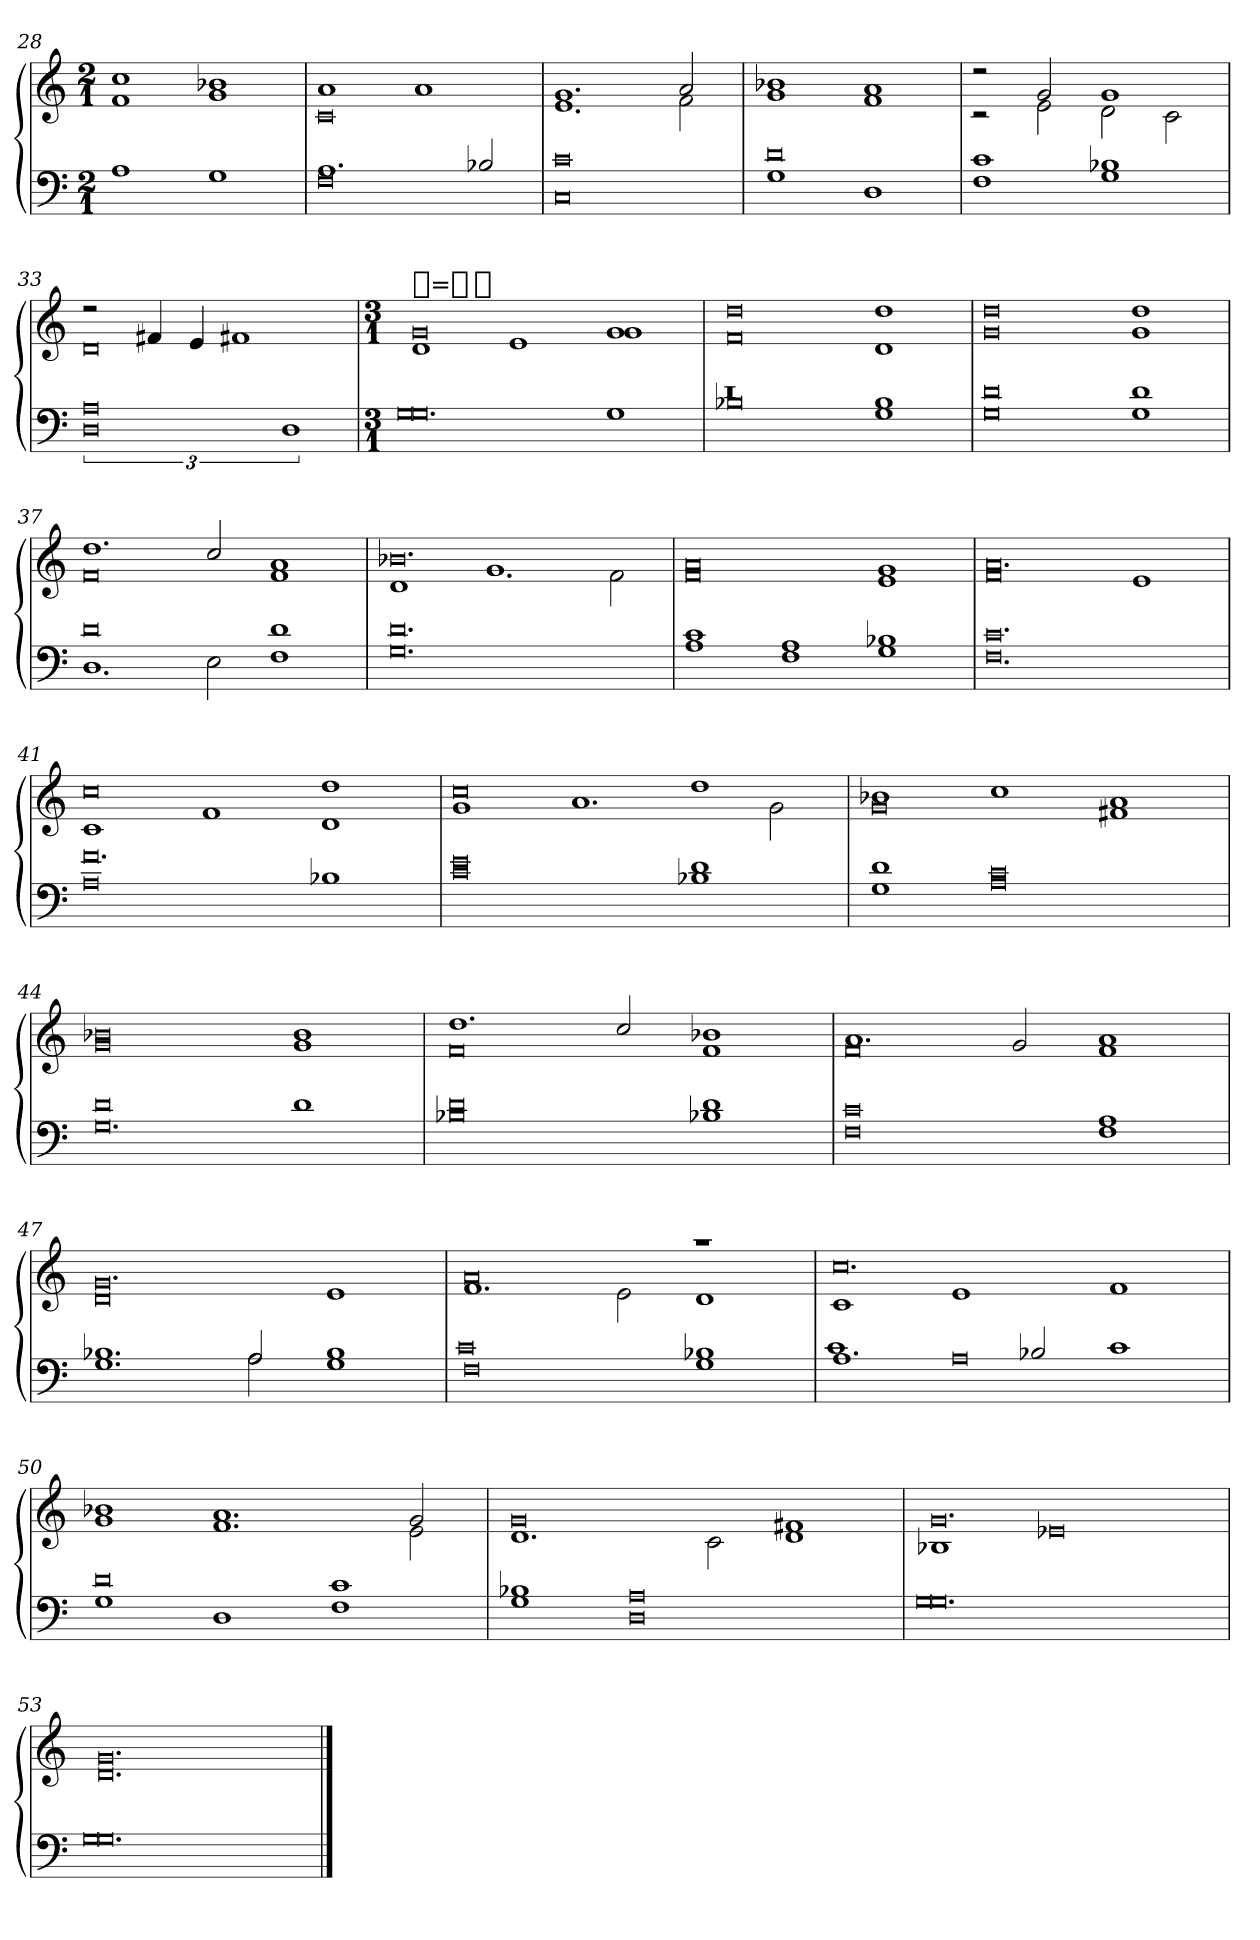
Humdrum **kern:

**kern	**kern
*part1	*part1
*staff2	*staff1
*clefF4	*clefG2
*k[]	*k[]
*M2/1	*M2/1
=28	=28
*	*^
1A	1cc	1f
1G	1b-X	1g
=29	=29	=29
*^	*	*
1.A	0F	1a	0c
.	.	1a	.
2B-X	.	.	.
=30	=30	=30	=30
0c	0C	1.g	1.e
.	.	2a	2f
=31	=31	=31	=31
0d	1G	1b-X	1g
.	1D	1a	1f
=32	=32	=32	=32
1c	1F	2r	2r
.	.	2g	2e
1B-X	1G	1g	2d
.	.	.	2c
=33	=33	=33	=33
0A	3%4D	2r	0d
.	.	4f#X	.
.	.	4e	.
.	.	1f#X	.
.	3%2D	.	.
=34	=34	=34	=34
*M3/1	*	*M3/1	*
!	!	!LO:TX:a:t=[whole]=[whole-dot]	!
0.G	0G	0g	1d
.	.	.	1e
.	1G	1g	1g
=35	=35	=35	=35
0rc	0B-X	0dd	0f
1G	1B-	1dd	1d
=36	=36	=36	=36
0d	0G	0dd	0g
1d	1G	1dd	1g
=37	=37	=37	=37
0d	1.D	1.dd	0f
.	2E	2cc	.
1d	1F	1a	1f
=38	=38	=38	=38
0.d	0.G	0.b-X	1d
.	.	.	1.g
.	.	.	2f
=39	=39	=39	=39
1c	1A	0a	0f
1A	1F	.	.
1B-X	1G	1g	1e
=40	=40	=40	=40
0.c	0.F	0.a	0f
.	.	.	1e
=41	=41	=41	=41
0.f	0A	0cc	1c
.	.	.	1f
.	1B-X	1dd	1d
=42	=42	=42	=42
0e	0c	0cc	1g
.	.	.	1.a
1d	1B-X	1dd	.
.	.	.	2g
=43	=43	=43	=43
1d	1G	1b-X	0g
0c	0A	1cc	.
.	.	1a	1f#X
=44	=44	=44	=44
0d	0.G	0b-X	0g
1d	.	1b-	1g
=45	=45	=45	=45
0d	0B-X	1.dd	0f
.	.	2cc	.
1d	1B-X	1b-X	1f
=46	=46	=46	=46
0c	0F	1.a	0f
.	.	2g	.
1A	1F	1a	1f
=47	=47	=47	=47
1.B-X	1.G	0.g	0d
2A	2A	.	.
1G	1B-	.	1e
=48	=48	=48	=48
0F	0c	0a	1.f
.	.	.	2e
1G	1B-X	1raa	1d
=49	=49	=49	=49
1.A	1c	0.cc	1c
.	0A	.	1e
2B-X	.	.	.
1c	.	.	1f
=50	=50	=50	=50
0d	1G	1b-X	1g
.	1D	1.a	1.f
1c	1F	.	.
.	.	2g	2e
=51	=51	=51	=51
1B-X	1G	0g	1.d
0A	0D	.	.
.	.	.	2c
.	.	1f#X	1d
=52	=52	=52	=52
0.G	0.G	0.g	1B-X
.	.	.	0e-X
=53	=53	=53	=53
0.G	0.G	0.g	0.d
*v	*v	*	*
*	*v	*v
==	==
*-	*-
